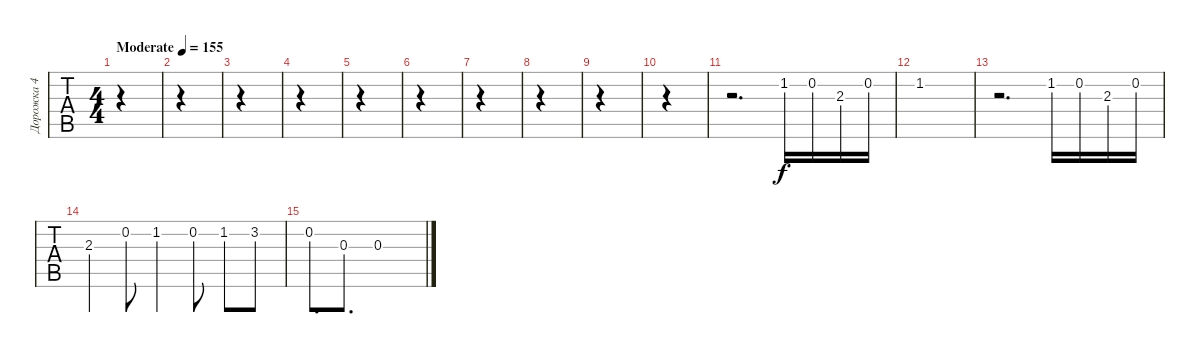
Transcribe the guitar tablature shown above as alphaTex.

\track ("Дорожка 4" "Дорожка 4") {instrument acousticguitarsteel}
\staff {tabs}
\tuning (E4 B3 G3 D3 A2 E2) {hide}
\ts (4 4)
\tempo (155 "Moderate")
\clef g2
\ks c
|
|
|
|
|
|
|
|
|
|
r.2{d} 1.2.16{instrument orchestralharp} 0.2.16 2.3.16 0.2.16 |
1.2.1 |
r.2{d} 1.2.16{instrument orchestralharp} 0.2.16 2.3.16 0.2.16 |
2.3.4 0.2.8 1.2.4 0.2.8 1.2.8 3.2.8 |
0.2.8{d} 0.3.8{d} 0.3.1
